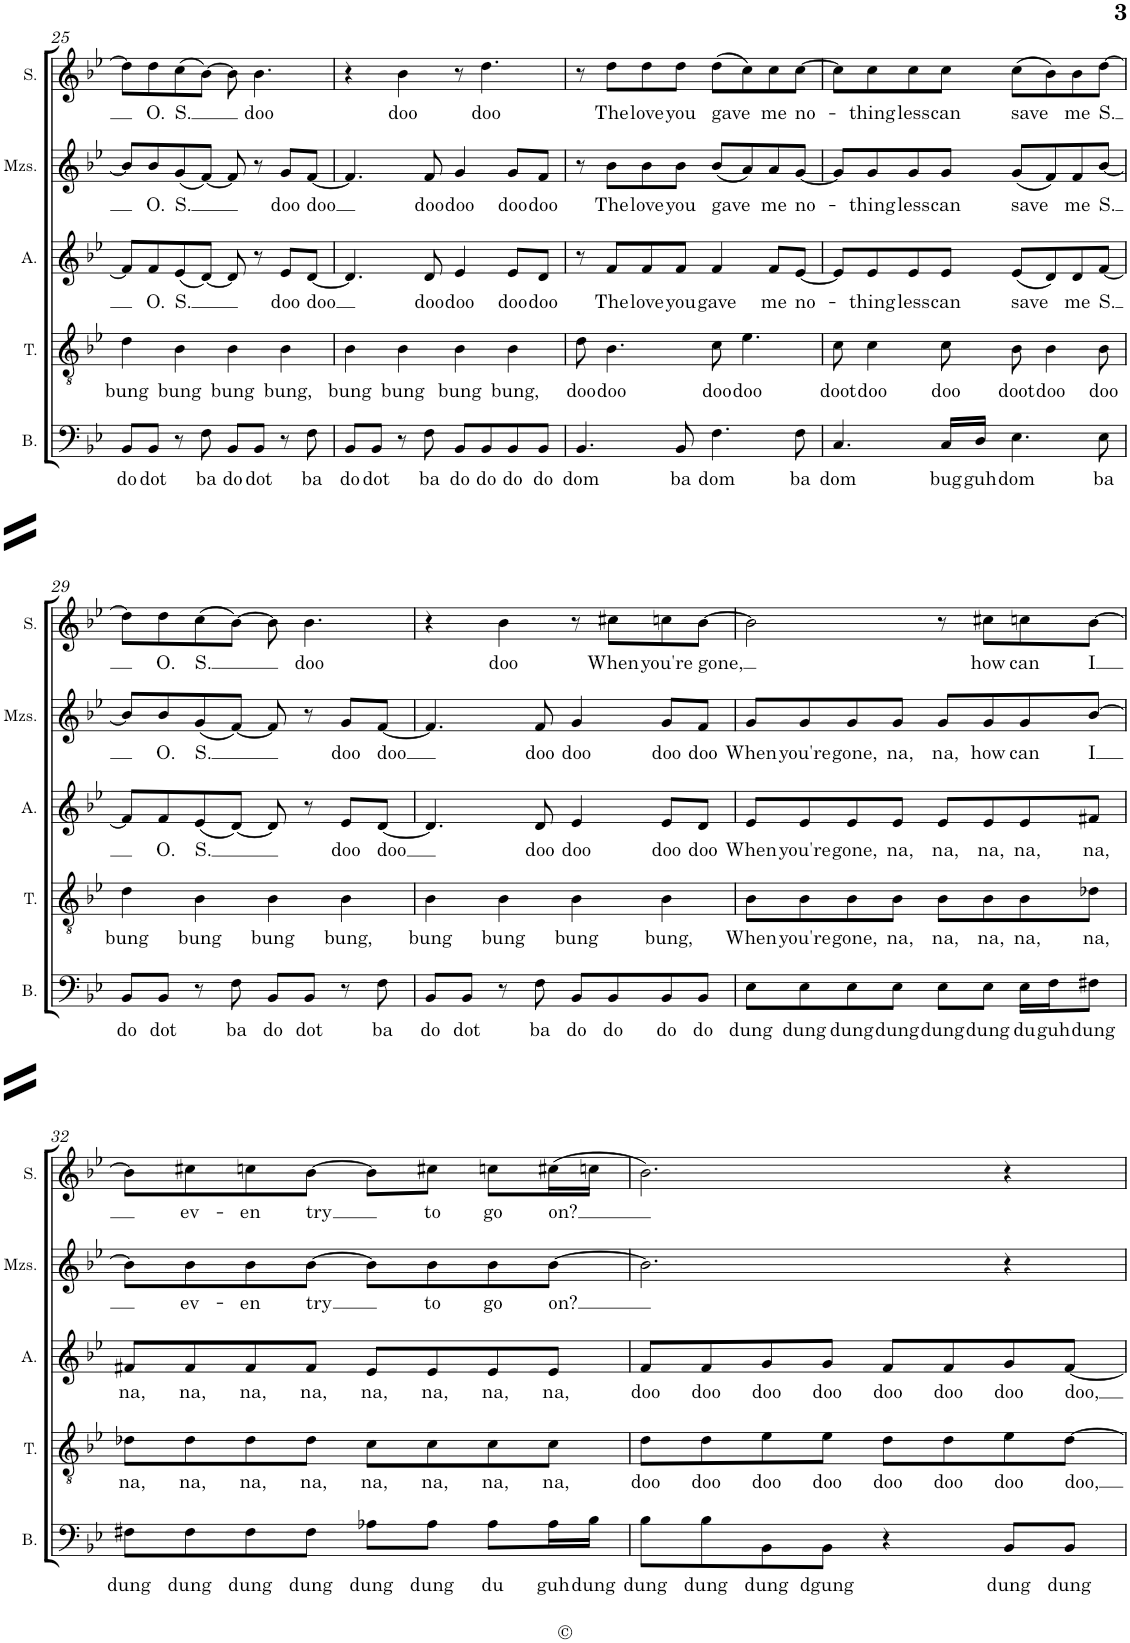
**kern	**text	**kern	**text	**kern	**text	**kern	**text	**kern	**text
*part5	*part5	*part4	*part4	*part3	*part3	*part2	*part2	*part1	*part1
*staff5	*staff5	*staff4	*staff4	*staff3	*staff3	*staff2	*staff2	*staff1	*staff1
*I"Bass	*	*I"Tenor	*	*I"Alto	*	*I"Mezzosopran	*	*I"Soprano	*
*I'B.	*	*I'T.	*	*I'A.	*	*I'Mzs.	*	*I'S.	*
!!LO:PB:g=z
*clefF4	*	*clefGv2	*	*clefG2	*	*clefG2	*	*clefG2	*
*k[b-e-]	*	*k[b-e-]	*	*k[b-e-]	*	*k[b-e-]	*	*k[b-e-]	*
*M4/4	*	*M4/4	*	*M4/4	*	*M4/4	*	*M4/4	*
*met(c)	*	*met(c)	*	*met(c)	*	*met(c)	*	*met(c)	*
=25	=25	=25	=25	=25	=25	=25	=25	=25	=25
!	!LO:LY:b	!	!LO:LY:b	!	!	!	!	!	!
8BB-/L	do	4d\	bung	8f/L]	.	8b-/L]	.	8dd\L]	.
!	!LO:LY:b	!	!	!	!LO:LY:b	!	!LO:LY:b	!	!LO:LY:b
8BB-/J	dot	.	.	8f/	O.	8b-/	O.	8dd\	O.
!	!	!	!LO:LY:b	!	!LO:LY:b	!	!LO:LY:b	!	!LO:LY:b
8r	.	4B-\	bung	(8e-/	S.	(8g/	S.	(8cc\	S.
!	!LO:LY:b	!	!	!	!	!	!	!	!
8F\	ba	.	.	[8d/J)	.	[8f/J)	.	[8b-\J)	.
!	!LO:LY:b	!	!LO:LY:b	!	!	!	!	!	!
8BB-/L	do	4B-\	bung	8d/]	.	8f/]	.	8b-\]	.
!	!LO:LY:b	!	!	!	!	!	!	!	!LO:LY:b
8BB-/J	dot	.	.	8r	.	8r	.	4.b-\	doo
!	!	!	!LO:LY:b	!	!LO:LY:b	!	!LO:LY:b	!	!
8r	.	4B-\	bung,	8e-/L	doo	8g/L	doo	.	.
!	!LO:LY:b	!	!	!	!LO:LY:b	!	!LO:LY:b	!	!
8F\	ba	.	.	[8d/J	doo	[8f/J	doo	.	.
=26	=26	=26	=26	=26	=26	=26	=26	=26	=26
!	!LO:LY:b	!	!LO:LY:b	!	!	!	!	!	!
8BB-/L	do	4B-\	bung	4.d/]	.	4.f/]	.	4r	.
!	!LO:LY:b	!	!	!	!	!	!	!	!
8BB-/J	dot	.	.	.	.	.	.	.	.
!	!	!	!LO:LY:b	!	!	!	!	!	!LO:LY:b
8r	.	4B-\	bung	.	.	.	.	4b-\	doo
!	!LO:LY:b	!	!	!	!LO:LY:b	!	!LO:LY:b	!	!
8F\	ba	.	.	8d/	doo	8f/	doo	.	.
!	!LO:LY:b	!	!LO:LY:b	!	!LO:LY:b	!	!LO:LY:b	!	!
8BB-/L	do	4B-\	bung	4e-/	doo	4g/	doo	8r	.
!	!LO:LY:b	!	!	!	!	!	!	!	!LO:LY:b
8BB-/	do	.	.	.	.	.	.	4.dd\	doo
!	!LO:LY:b	!	!LO:LY:b	!	!LO:LY:b	!	!LO:LY:b	!	!
8BB-/	do	4B-\	bung,	8e-/L	doo	8g/L	doo	.	.
!	!LO:LY:b	!	!	!	!LO:LY:b	!	!LO:LY:b	!	!
8BB-/J	do	.	.	8d/J	doo	8f/J	doo	.	.
=27	=27	=27	=27	=27	=27	=27	=27	=27	=27
!	!LO:LY:b	!	!LO:LY:b	!	!	!	!	!	!
4.BB-/	dom	8d\	doo	8r	.	8r	.	8r	.
!	!	!	!LO:LY:b	!	!LO:LY:b	!	!LO:LY:b	!	!LO:LY:b
.	.	4.B-\	doo	8f/L	The	8b-\L	The	8dd\L	The
!	!	!	!	!	!LO:LY:b	!	!LO:LY:b	!	!LO:LY:b
.	.	.	.	8f/	love	8b-\	love	8dd\	love
!	!LO:LY:b	!	!	!	!LO:LY:b	!	!LO:LY:b	!	!LO:LY:b
8BB-/	ba	.	.	8f/J	you	8b-\J	you	8dd\J	you
!	!LO:LY:b	!	!LO:LY:b	!	!LO:LY:b	!	!LO:LY:b	!	!LO:LY:b
4.F\	dom	8c\	doo	4f/	gave	(8b-/L	gave	(8dd\L	gave
!	!	!	!LO:LY:b	!	!	!	!	!	!
.	.	4.e-\	doo	.	.	8a/)	.	8cc\)	.
!	!	!	!	!	!LO:LY:b	!	!LO:LY:b	!	!LO:LY:b
.	.	.	.	8f/L	me	8a/	me	8cc\	me
!	!LO:LY:b	!	!	!	!LO:LY:b	!	!LO:LY:b	!	!LO:LY:b
8F\	ba	.	.	[8e-/J	no-	[8g/J	no-	[8cc\J	no-
=28	=28	=28	=28	=28	=28	=28	=28	=28	=28
!	!LO:LY:b	!	!LO:LY:b	!	!	!	!	!	!
4.C/	dom	8c\	doot	8e-/L]	.	8g/L]	.	8cc\L]	.
!	!	!	!LO:LY:b	!	!LO:LY:b	!	!LO:LY:b	!	!LO:LY:b
.	.	4c\	doo	8e-/	-thing	8g/	-thing	8cc\	-thing
!	!	!	!	!	!LO:LY:b	!	!LO:LY:b	!	!LO:LY:b
.	.	.	.	8e-/	less	8g/	less	8cc\	less
!	!LO:LY:b	!	!LO:LY:b	!	!LO:LY:b	!	!LO:LY:b	!	!LO:LY:b
16C/LL	bug	8c\	doo	8e-/J	can	8g/J	can	8cc\J	can
!	!LO:LY:b	!	!	!	!	!	!	!	!
16D/JJ	guh	.	.	.	.	.	.	.	.
!	!LO:LY:b	!	!LO:LY:b	!	!LO:LY:b	!	!LO:LY:b	!	!LO:LY:b
4.E-\	dom	8B-\	doot	(8e-/L	save	(8g/L	save	(8cc\L	save
!	!	!	!LO:LY:b	!	!	!	!	!	!
.	.	4B-\	doo	8d/)	.	8f/)	.	8b-\)	.
!	!	!	!	!	!LO:LY:b	!	!LO:LY:b	!	!LO:LY:b
.	.	.	.	8d/	me	8f/	me	8b-\	me
!	!LO:LY:b	!	!LO:LY:b	!	!LO:LY:b	!	!LO:LY:b	!	!LO:LY:b
8E-\	ba	8B-\	doo	[8f/J	S.	[8b-/J	S.	[8dd\J	S.
!!LO:LB:g=z
=29	=29	=29	=29	=29	=29	=29	=29	=29	=29
!	!LO:LY:b	!	!LO:LY:b	!	!	!	!	!	!
8BB-/L	do	4d\	bung	8f/L]	.	8b-/L]	.	8dd\L]	.
!	!LO:LY:b	!	!	!	!LO:LY:b	!	!LO:LY:b	!	!LO:LY:b
8BB-/J	dot	.	.	8f/	O.	8b-/	O.	8dd\	O.
!	!	!	!LO:LY:b	!	!LO:LY:b	!	!LO:LY:b	!	!LO:LY:b
8r	.	4B-\	bung	(8e-/	S.	(8g/	S.	(8cc\	S.
!	!LO:LY:b	!	!	!	!	!	!	!	!
8F\	ba	.	.	[8d/J)	.	[8f/J)	.	[8b-\J)	.
!	!LO:LY:b	!	!LO:LY:b	!	!	!	!	!	!
8BB-/L	do	4B-\	bung	8d/]	.	8f/]	.	8b-\]	.
!	!LO:LY:b	!	!	!	!	!	!	!	!LO:LY:b
8BB-/J	dot	.	.	8r	.	8r	.	4.b-\	doo
!	!	!	!LO:LY:b	!	!LO:LY:b	!	!LO:LY:b	!	!
8r	.	4B-\	bung,	8e-/L	doo	8g/L	doo	.	.
!	!LO:LY:b	!	!	!	!LO:LY:b	!	!LO:LY:b	!	!
8F\	ba	.	.	[8d/J	doo	[8f/J	doo	.	.
=30	=30	=30	=30	=30	=30	=30	=30	=30	=30
!	!LO:LY:b	!	!LO:LY:b	!	!	!	!	!	!
8BB-/L	do	4B-\	bung	4.d/]	.	4.f/]	.	4r	.
!	!LO:LY:b	!	!	!	!	!	!	!	!
8BB-/J	dot	.	.	.	.	.	.	.	.
!	!	!	!LO:LY:b	!	!	!	!	!	!LO:LY:b
8r	.	4B-\	bung	.	.	.	.	4b-\	doo
!	!LO:LY:b	!	!	!	!LO:LY:b	!	!LO:LY:b	!	!
8F\	ba	.	.	8d/	doo	8f/	doo	.	.
!	!LO:LY:b	!	!LO:LY:b	!	!LO:LY:b	!	!LO:LY:b	!	!
8BB-/L	do	4B-\	bung	4e-/	doo	4g/	doo	8r	.
!	!LO:LY:b	!	!	!	!	!	!	!	!LO:LY:b
8BB-/	do	.	.	.	.	.	.	8cc#X\L	When
!	!LO:LY:b	!	!LO:LY:b	!	!LO:LY:b	!	!LO:LY:b	!	!LO:LY:b
8BB-/	do	4B-\	bung,	8e-/L	doo	8g/L	doo	8ccn\	you're
!	!LO:LY:b	!	!	!	!LO:LY:b	!	!LO:LY:b	!	!LO:LY:b
8BB-/J	do	.	.	8d/J	doo	8f/J	doo	[8b-\J	gone,
=31	=31	=31	=31	=31	=31	=31	=31	=31	=31
!	!LO:LY:b	!	!LO:LY:b	!	!LO:LY:b	!	!LO:LY:b	!	!
8E-\L	dung	8B-\L	When	8e-/L	When	8g/L	When	2b-\]	.
!	!LO:LY:b	!	!LO:LY:b	!	!LO:LY:b	!	!LO:LY:b	!	!
8E-\	dung	8B-\	you're	8e-/	you're	8g/	you're	.	.
!	!LO:LY:b	!	!LO:LY:b	!	!LO:LY:b	!	!LO:LY:b	!	!
8E-\	dung	8B-\	gone,	8e-/	gone,	8g/	gone,	.	.
!	!LO:LY:b	!	!LO:LY:b	!	!LO:LY:b	!	!LO:LY:b	!	!
8E-\J	dung	8B-\J	na,	8e-/J	na,	8g/J	na,	.	.
!	!LO:LY:b	!	!LO:LY:b	!	!LO:LY:b	!	!LO:LY:b	!	!
8E-\L	dung	8B-\L	na,	8e-/L	na,	8g/L	na,	8r	.
!	!LO:LY:b	!	!LO:LY:b	!	!LO:LY:b	!	!LO:LY:b	!	!LO:LY:b
8E-\J	dung	8B-\	na,	8e-/	na,	8g/	how	8cc#X\L	how
!	!LO:LY:b	!	!LO:LY:b	!	!LO:LY:b	!	!LO:LY:b	!	!LO:LY:b
16E-\LL	du	8B-\	na,	8e-/	na,	8g/	can	8ccn\	can
!	!LO:LY:b	!	!	!	!	!	!	!	!
16F\J	guh	.	.	.	.	.	.	.	.
!	!LO:LY:b	!	!LO:LY:b	!	!LO:LY:b	!	!LO:LY:b	!	!LO:LY:b
8F#X\J	dung	8d-X\J	na,	8f#X/J	na,	[8b-/J	I	[8b-\J	I
!!LO:LB:g=z
=32	=32	=32	=32	=32	=32	=32	=32	=32	=32
!	!LO:LY:b	!	!LO:LY:b	!	!LO:LY:b	!	!	!	!
8F#X\L	dung	8d-X\L	na,	8f#X/L	na,	8b-\L]	.	8b-\L]	.
!	!LO:LY:b	!	!LO:LY:b	!	!LO:LY:b	!	!LO:LY:b	!	!LO:LY:b
8F#\	dung	8d-\	na,	8f#/	na,	8b-\	ev-	8cc#X\	ev-
!	!LO:LY:b	!	!LO:LY:b	!	!LO:LY:b	!	!LO:LY:b	!	!LO:LY:b
8F#\	dung	8d-\	na,	8f#/	na,	8b-\	-en	8ccn\	-en
!	!LO:LY:b	!	!LO:LY:b	!	!LO:LY:b	!	!LO:LY:b	!	!LO:LY:b
8F#\J	dung	8d-\J	na,	8f#/J	na,	[8b-\J	try	[8b-\J	try
!	!LO:LY:b	!	!LO:LY:b	!	!LO:LY:b	!	!	!	!
8A-X\L	dung	8c\L	na,	8e-/L	na,	8b-\L]	.	8b-\L]	.
!	!LO:LY:b	!	!LO:LY:b	!	!LO:LY:b	!	!LO:LY:b	!	!LO:LY:b
8A-\J	dung	8c\	na,	8e-/	na,	8b-\	to	8cc#X\J	to
!	!LO:LY:b	!	!LO:LY:b	!	!LO:LY:b	!	!LO:LY:b	!	!LO:LY:b
8A-\L	du	8c\	na,	8e-/	na,	8b-\	go	8ccn\L	go
!	!LO:LY:b	!	!LO:LY:b	!	!LO:LY:b	!	!LO:LY:b	!	!LO:LY:b
16A-\L	guh	8c\J	na,	8e-/J	na,	[8b-\J	on?	(16cc#X\L	on?
!	!LO:LY:b	!	!	!	!	!	!	!	!
16B-\JJ	dung	.	.	.	.	.	.	16ccn\JJ	.
=33	=33	=33	=33	=33	=33	=33	=33	=33	=33
!	!LO:LY:b	!	!LO:LY:b	!	!LO:LY:b	!	!	!	!
8B-\L	dung	8d\L	doo	8f/L	doo	2.b-\]	.	2.b-\)	.
!	!LO:LY:b	!	!LO:LY:b	!	!LO:LY:b	!	!	!	!
8B-\	dung	8d\	doo	8f/	doo	.	.	.	.
!	!LO:LY:b	!	!LO:LY:b	!	!LO:LY:b	!	!	!	!
8BB-\	dung	8e-\	doo	8g/	doo	.	.	.	.
!	!LO:LY:b	!	!LO:LY:b	!	!LO:LY:b	!	!	!	!
8BB-\J	dgung	8e-\J	doo	8g/J	doo	.	.	.	.
!	!	!	!LO:LY:b	!	!LO:LY:b	!	!	!	!
4r	.	8d\L	doo	8f/L	doo	.	.	.	.
!	!	!	!LO:LY:b	!	!LO:LY:b	!	!	!	!
.	.	8d\	doo	8f/	doo	.	.	.	.
!	!LO:LY:b	!	!LO:LY:b	!	!LO:LY:b	!	!	!	!
8BB-/L	dung	8e-\	doo	8g/	doo	4r	.	4r	.
!	!LO:LY:b	!	!LO:LY:b	!	!LO:LY:b	!	!	!	!
8BB-/J	dung	[8d\J	doo,	[8f/J	doo,	.	.	.	.
=	=	=	=	=	=	=	=	=	=
*-	*-	*-	*-	*-	*-	*-	*-	*-	*-
